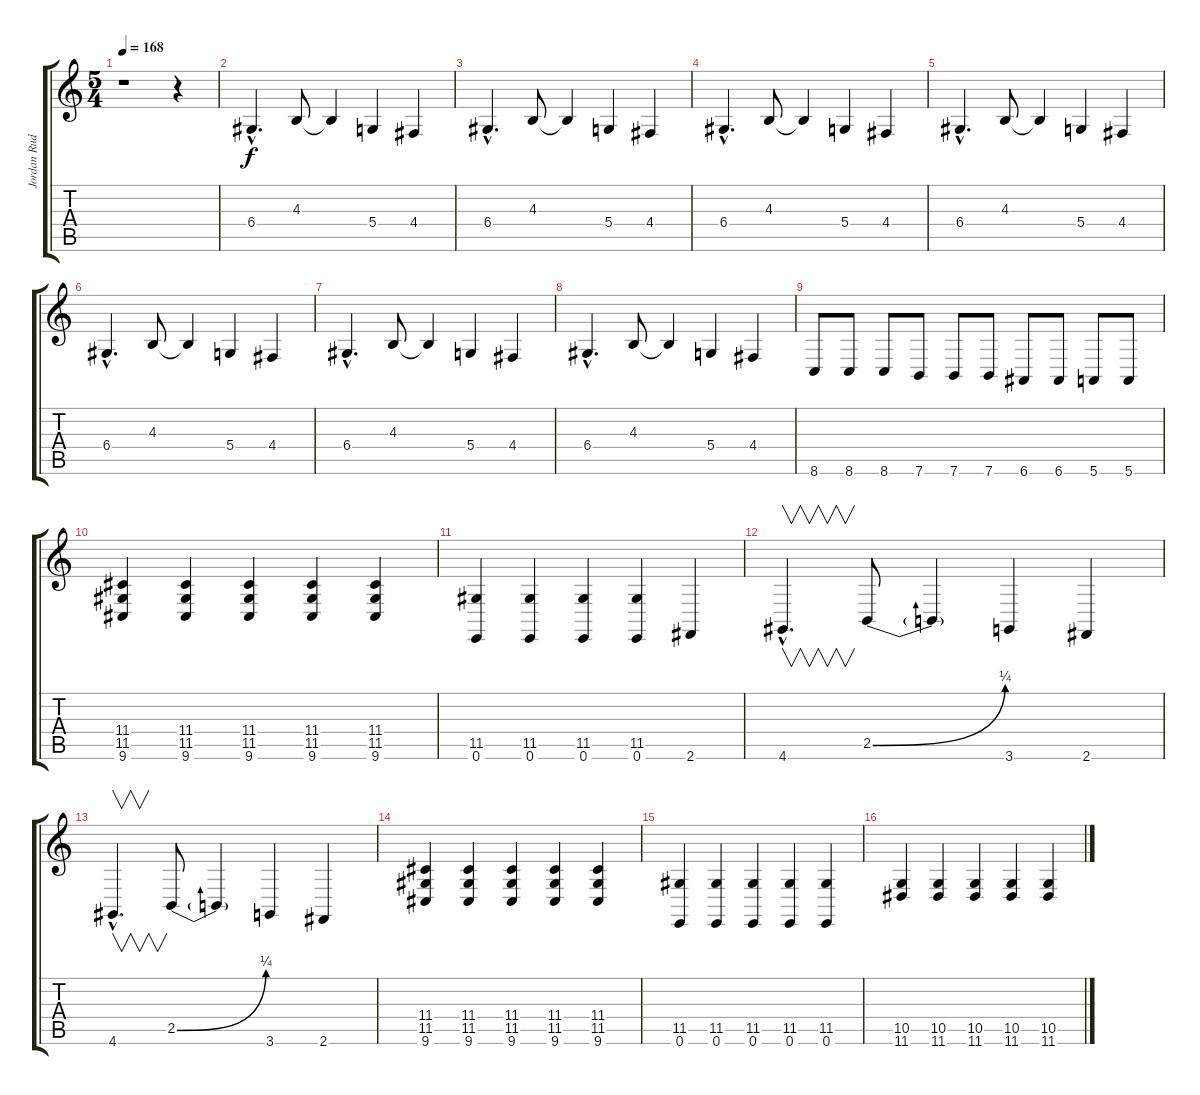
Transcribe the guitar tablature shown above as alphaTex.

\track ("Jordan Rudess - Keyboard" "Jordan Rud") {instrument stringensemble1}
\staff {score tabs}
\tuning (E4 B3 G3 D3 A2 E2) {hide}
\ts (5 4)
\tempo 168
\clef g2
\ks c
r.1{dy f} r.4 |
6.4{hac}.4{d} 4.3.8 4.3{t}.4 5.4.4 4.4.4 |
6.4{hac}.4{d} 4.3.8 4.3{t}.4 5.4.4 4.4.4 |
6.4{hac}.4{d} 4.3.8 4.3{t}.4 5.4.4 4.4.4 |
6.4{hac}.4{d} 4.3.8 4.3{t}.4 5.4.4 4.4.4 |
6.4{hac}.4{d} 4.3.8 4.3{t}.4 5.4.4 4.4.4 |
6.4{hac}.4{d} 4.3.8 4.3{t}.4 5.4.4 4.4.4 |
6.4{hac}.4{d} 4.3.8 4.3{t}.4 5.4.4 4.4.4 |
8.6.8 8.6.8 8.6.8 7.6.8 7.6.8 7.6.8 6.6.8 6.6.8 5.6.8 5.6.8 |
(11.4 11.5 9.6).4 (11.4 11.5 9.6).4 (11.4 11.5 9.6).4 (11.4 11.5 9.6).4 (11.4 11.5 9.6).4 |
(11.5 0.6).4 (11.5 0.6).4 (11.5 0.6).4 (11.5 0.6).4 2.6.4 |
4.6{hac}.4{v d} 2.5{be (bend 0 0 60 1)}.8 2.5{t}.4 3.6.4 2.6.4 |
4.6{hac}.4{v d} 2.5{be (bend 0 0 60 1)}.8 2.5{t}.4 3.6.4 2.6.4 |
(11.4 11.5 9.6).4 (11.4 11.5 9.6).4 (11.4 11.5 9.6).4 (11.4 11.5 9.6).4 (11.4 11.5 9.6).4 |
(11.5 0.6).4 (11.5 0.6).4 (11.5 0.6).4 (11.5 0.6).4 (11.5 0.6).4 |
(10.5 11.6).4 (10.5 11.6).4 (10.5 11.6).4 (10.5 11.6).4 (10.5 11.6).4
